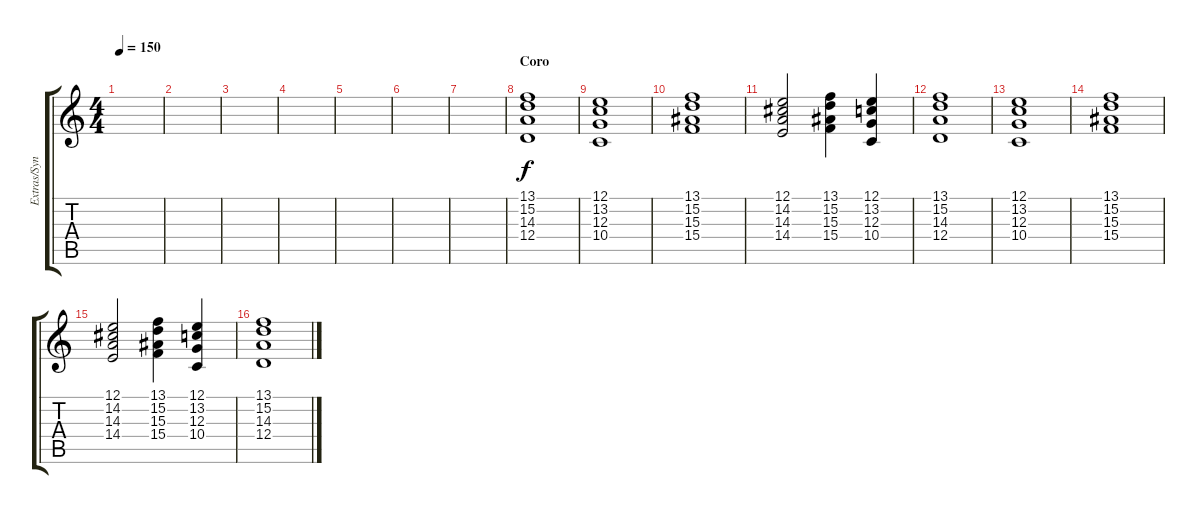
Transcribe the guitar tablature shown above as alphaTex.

\track ("Extras/Synth" "Extras/Syn") {instrument stringensemble1}
\staff {score tabs}
\tuning (E4 B3 G3 D3 A2 E2) {hide}
\ts (4 4)
\tempo 150
\clef g2
\ks c
|
|
|
|
|
|
|
\section ("" "Coro")
(13.1 15.2 14.3 12.4).1 |
(12.1 13.2 12.3 10.4).1 |
(13.1 15.2 15.3 15.4).1 |
(12.1 14.2 14.3 14.4).2 (13.1 15.2 15.3 15.4).4 (12.1 13.2 12.3 10.4).4 |
(13.1 15.2 14.3 12.4).1 |
(12.1 13.2 12.3 10.4).1 |
(13.1 15.2 15.3 15.4).1 |
(12.1 14.2 14.3 14.4).2 (13.1 15.2 15.3 15.4).4 (12.1 13.2 12.3 10.4).4 |
(13.1 15.2 14.3 12.4).1
